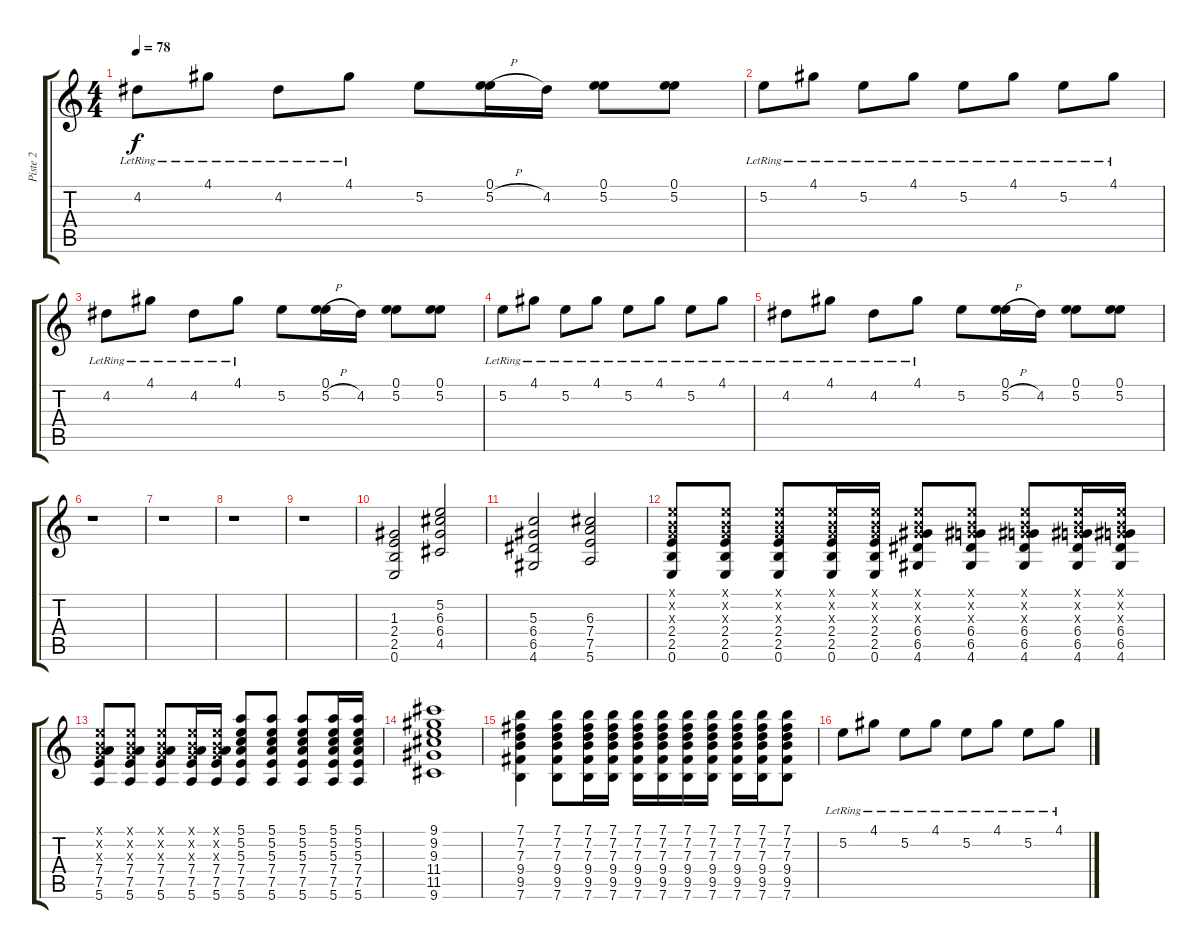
\track ("Piste 2" "Piste 2") {instrument distortionguitar}
\staff {score tabs}
\tuning (E4 B3 G3 D3 A2 E2) {hide}
\ts (4 4)
\tempo 78
\clef g2
\ks c
4.2{lr}.8{dy f} 4.1{lr}.8 4.2{lr}.8 4.1{lr}.8 5.2.8 (0.1 5.2{h}).16 4.2.16 (0.1 5.2).8 (0.1 5.2).8 |
5.2{lr}.8 4.1{lr}.8 5.2{lr}.8 4.1{lr}.8 5.2{lr}.8 4.1{lr}.8 5.2{lr}.8 4.1{lr}.8 |
4.2{lr}.8 4.1{lr}.8 4.2{lr}.8 4.1{lr}.8 5.2.8 (0.1 5.2{h}).16 4.2.16 (0.1 5.2).8 (0.1 5.2).8 |
5.2{lr}.8 4.1{lr}.8 5.2{lr}.8 4.1{lr}.8 5.2{lr}.8 4.1{lr}.8 5.2{lr}.8 4.1{lr}.8 |
4.2{lr}.8 4.1{lr}.8 4.2{lr}.8 4.1{lr}.8 5.2.8 (0.1 5.2{h}).16 4.2.16 (0.1 5.2).8 (0.1 5.2).8 |
r.1 |
r.1 |
r.1 |
r.1 |
(1.3 2.4 2.5 0.6).2{volume 6} (5.2 6.3 6.4 4.5).2 |
(5.3 6.4 6.5 4.6).2 (6.3 7.4 7.5 5.6).2 |
(0.1{x} 0.2{x} 0.3{x} 2.4 2.5 0.6).8{volume 16} (0.1{x} 0.2{x} 0.3{x} 2.4 2.5 0.6).8 (0.1{x} 0.2{x} 0.3{x} 2.4 2.5 0.6).8 (0.1{x} 0.2{x} 0.3{x} 2.4 2.5 0.6).16 (0.1{x} 0.2{x} 0.3{x} 2.4 2.5 0.6).16 (0.1{x} 0.2{x} 0.3{x} 6.4 6.5 4.6).8 (0.1{x} 0.2{x} 0.3{x} 6.4 6.5 4.6).8 (0.1{x} 0.2{x} 0.3{x} 6.4 6.5 4.6).8 (0.1{x} 0.2{x} 0.3{x} 6.4 6.5 4.6).16 (0.1{x} 0.2{x} 0.3{x} 6.4 6.5 4.6).16 |
(0.1{x} 0.2{x} 0.3{x} 7.4 7.5 5.6).8 (0.1{x} 0.2{x} 0.3{x} 7.4 7.5 5.6).8 (0.1{x} 0.2{x} 0.3{x} 7.4 7.5 5.6).8 (0.1{x} 0.2{x} 0.3{x} 7.4 7.5 5.6).16 (0.1{x} 0.2{x} 0.3{x} 7.4 7.5 5.6).16 (5.1 5.2 5.3 7.4 7.5 5.6).8 (5.1 5.2 5.3 7.4 7.5 5.6).8 (5.1 5.2 5.3 7.4 7.5 5.6).8 (5.1 5.2 5.3 7.4 7.5 5.6).16 (5.1 5.2 5.3 7.4 7.5 5.6).16 |
(9.1 9.2 9.3 11.4 11.5 9.6).1 |
(7.1 7.2 7.3 9.4 9.5 7.6).4 (7.1 7.2 7.3 9.4 9.5 7.6).8 (7.1 7.2 7.3 9.4 9.5 7.6).16 (7.1 7.2 7.3 9.4 9.5 7.6).16 (7.1 7.2 7.3 9.4 9.5 7.6).16 (7.1 7.2 7.3 9.4 9.5 7.6).16 (7.1 7.2 7.3 9.4 9.5 7.6).16 (7.1 7.2 7.3 9.4 9.5 7.6).16 (7.1 7.2 7.3 9.4 9.5 7.6).16 (7.1 7.2 7.3 9.4 9.5 7.6).16 (7.1 7.2 7.3 9.4 9.5 7.6).8 |
5.2{lr}.8 4.1{lr}.8 5.2{lr}.8 4.1{lr}.8 5.2{lr}.8 4.1{lr}.8 5.2{lr}.8 4.1{lr}.8
